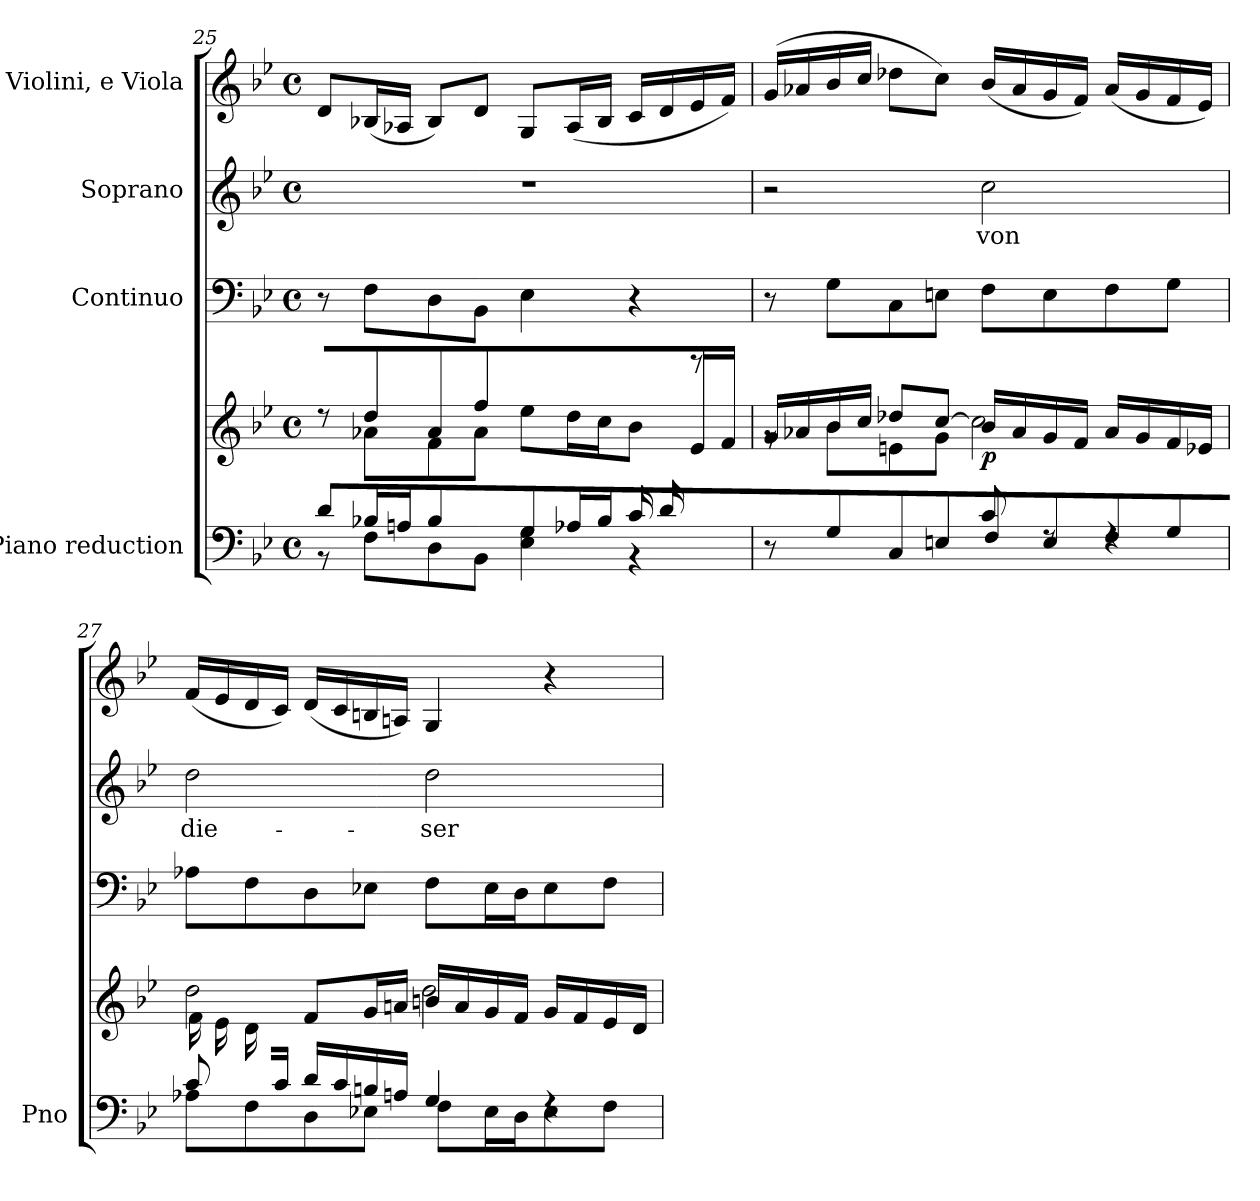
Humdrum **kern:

**kern	**kern	**dynam	**kern	**kern	**text	**kern
*part4	*part4	*part4	*part3	*part2	*part2	*part1
*staff5	*staff4	*staff4/5	*staff3	*staff2	*staff2	*staff1
*I"Piano reduction	*	*	*I"Continuo	*I"Soprano	*	*I"Violini, e Viola
*I'Pno	*	*	*	*	*	*
*clefF4	*clefG2	*	*clefF4	*clefG2	*	*clefG2
*k[b-e-]	*k[b-e-]	*	*k[b-e-]	*k[b-e-]	*	*k[b-e-]
*M4/4	*M4/4	*	*M4/4	*M4/4	*	*M4/4
*met(c)	*met(c)	*	*met(c)	*met(c)	*	*met(c)
=25	=25	=25	=25	=25	=25	=25
*^	*^	*	*	*	*	*
*	*^	*	*^	*	*	*	*	*
2.ryy	8d/L	8r	8r	8ryy	4.ryy	.	8r	1r	.	8d/L
.	16B-X/L	8F\L	8dd/L	8a-X\L	.	.	8F\L	.	.	(<16B-X/L
.	16An/J	.	.	.	.	.	.	.	.	16A-X/JJ
.	8B-/	8D\	8a-/	8f\	.	.	8D\	.	.	8B-/L)
.	8ryy	8BB-\J	8ff:/J	8a-\J	8d\J	.	8BB-\J	.	.	8d/J
.	8G/L	4E-\ 4G\	4ryy	8ee-\L	2ryy	.	4E-\	.	.	8G/L
.	16A-X/L	.	.	16dd\L	.	.	.	.	.	(<16A-/L
.	16B-/JJ	.	.	16cc\J	.	.	.	.	.	16B-/JJ
16c/LL	4r	4ryy	8ryy	8b-\J	.	.	4r	.	.	16c/LL
16d/	.	.	.	.	.	.	.	.	.	16d/
8ryy	.	.	16e-/	8rggg	.	.	.	.	.	16e-/
.	.	.	16f/JJ	.	.	.	.	.	.	16f/JJ)
*	*v	*v	*	*	*	*	*	*	*	*
*	*	*	*v	*v	*	*	*	*	*
=26	=26	=26	=26	=26	=26	=26	=26	=26
8r	8ryy	16g/LL	8rg	.	8r	2r	.	(>16g/LL
.	.	16a-X/	.	.	.	.	.	16a-X/
8ryy	8G\L	16b-/	8b-\L	.	8G\L	.	.	16b-/
.	.	16cc/JJ	.	.	.	.	.	16cc/JJ
4ryy	8C\	8dd-X/L	8en\	.	8C\	.	.	8dd-X\L
.	8En\J	[8cc/J	8g\J	.	8En\J	.	.	8cc\J)
!	!	!	!	!LO:DY:b	!	!	!LO:LY:b	!
8c/	8F\L	16b-/LL	2cc\]	p	8F\L	2cc\	von	(<16b-/LL
.	.	16a-/	.	.	.	.	.	16a-/
8rF	8E\	16g/	.	.	8E\	.	.	16g/
.	.	16f/JJ	.	.	.	.	.	16f/JJ)
4rF	8F\	16a-/LL	.	.	8F\	.	.	(<16a-/LL
.	.	16g/	.	.	.	.	.	16g/
.	8G\J	16f/	.	.	8G\J	.	.	16f/
.	.	16e-X/JJ	.	.	.	.	.	16e-/JJ)
!!LO:LB:g=z
=27	=27	=27	=27	=27	=27	=27	=27	=27
*	*^	*	*^	*	*	*	*	*
!	!	!	!	!	!	!	!	!	!LO:LY:b	!
8c/L	8.ryy	8A-X\L	8ryy	2dd\	16f\LL	.	8A-X\L	2dd\	die-	(<16f/LL
.	.	.	.	.	16e-\	.	.	.	.	16e-/
2..ryy	.	8F\	8d/J	.	16d\	.	8F\	.	.	16d/
.	16c/JJ	.	.	.	2ryy	.	.	.	.	16c/JJ)
.	16d/LL	8D\	8f/L	.	.	.	8D\	.	.	(<16d/LL
.	16c/	.	.	.	.	.	.	.	.	16c/
.	16Bn/	8E-X\J	16g/L	.	.	.	8E-X\J	.	.	16Bn/
.	16An/JJ	.	16an/JJ	.	.	.	.	.	.	16An/JJ)
!	!	!	!	!	!	!	!	!	!LO:LY:b	!
.	4G/	8F\L	16bn/LL	2dd\	.	.	8F\L	2dd\	-ser	4G/
.	.	.	16a/	.	.	.	.	.	.	.
.	.	16E-\L	16g/	.	.	.	16E-\L	.	.	.
.	.	16D\J	16f/JJ	.	4ryy	.	16D\J	.	.	.
.	4rF	8E-\	16g/LL	.	.	.	8E-\	.	.	4r
.	.	.	16f/	.	.	.	.	.	.	.
.	.	8F\J	16e-/	.	.	.	8F\J	.	.	.
.	.	.	16d/JJ	.	16ryy	.	.	.	.	.
*v	*v	*v	*	*	*	*	*	*	*	*
*	*v	*v	*v	*	*	*	*	*
=	=	=	=	=	=	=
*-	*-	*-	*-	*-	*-	*-
